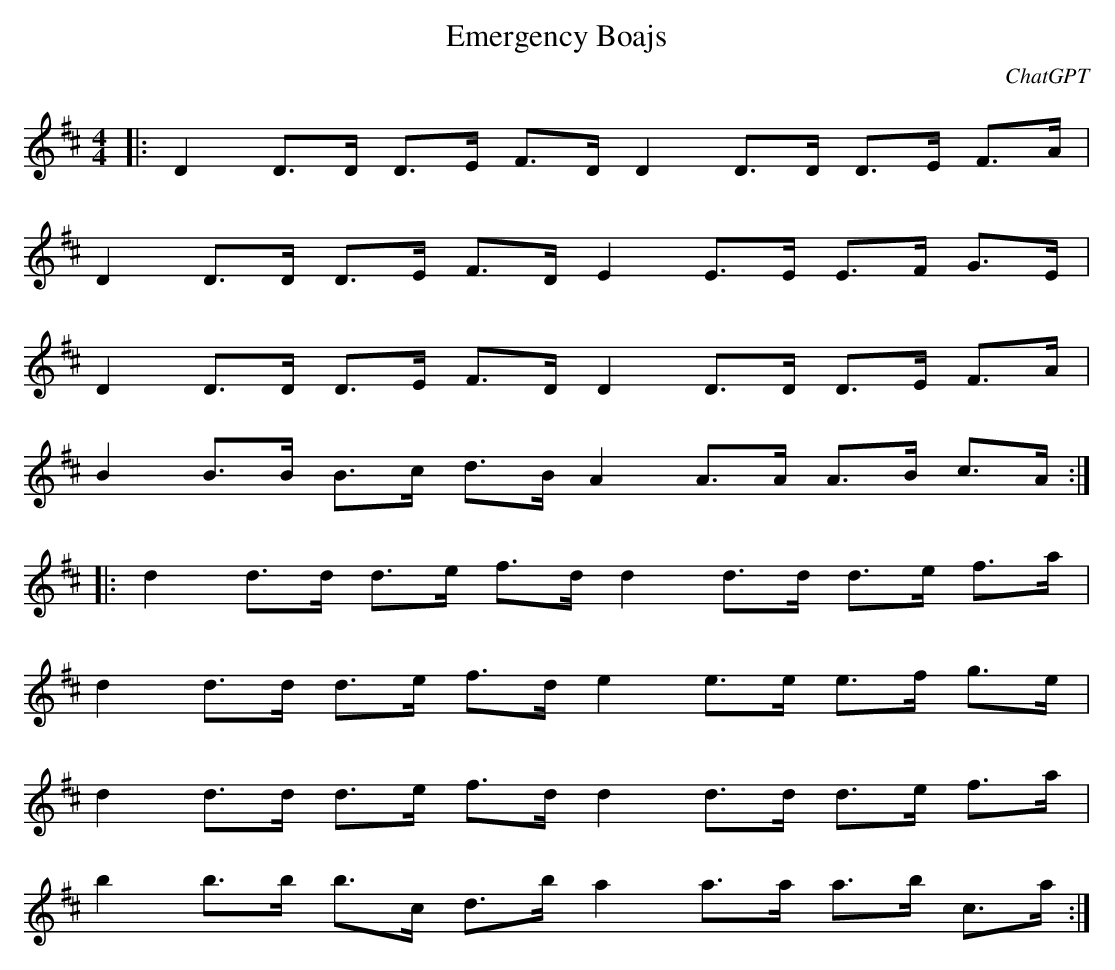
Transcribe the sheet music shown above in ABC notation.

X:1
T: Emergency Boajs
C: ChatGPT
M: 4/4
L: 1/8
K: Dmaj
|: D2 D>D D>E F>D D2 D>D D>E F>A |
D2 D>D D>E F>D E2 E>E E>F G>E |
D2 D>D D>E F>D D2 D>D D>E F>A |
B2 B>B B>c d>B A2 A>A A>B c>A :|
|: d2 d>d d>e f>d d2 d>d d>e f>a |
d2 d>d d>e f>d e2 e>e e>f g>e |
d2 d>d d>e f>d d2 d>d d>e f>a |
b2 b>b b>c d>b a2 a>a a>b c>a :|
